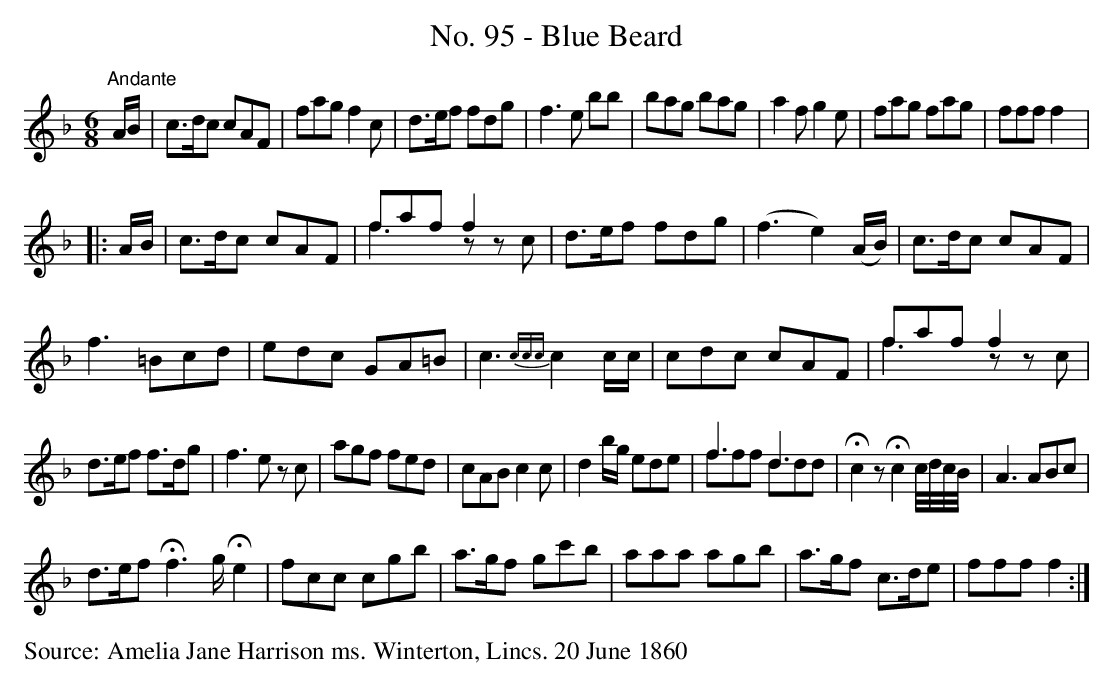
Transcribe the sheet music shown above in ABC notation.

X:1
T:No. 95 - Blue Beard
M:6/8
L:1/8
K:F
"^Andante"A/B/|c>dc cAF|fag f2c|d>ef fdg|f3e bb|bag bag|a2fg2e|fag fag|ffff2|:
A/B/|c>dc cAF|faf f2x & f3 zzc |d>ef fdg|(f3e2) (A/B/)|c>dc   cAF|
f3=Bcd|edc GA=B|c3 {ccc}c2c/c/|\
cdc cAF|faf f2x & f3 zzc |
d>ef f>dg|f3e zc|agf fed|cABc2c|d2b/g/ ede|f3d3 & fff ddd|\
!fermata!c2z!fermata!c2c//d//c//B//|A3ABc|
d>ef!fermata!f2 >g!fermata!e2|\
fcc cgb|a>gf gc'b|aaa agb|a>gf c>de|fff f2:|
